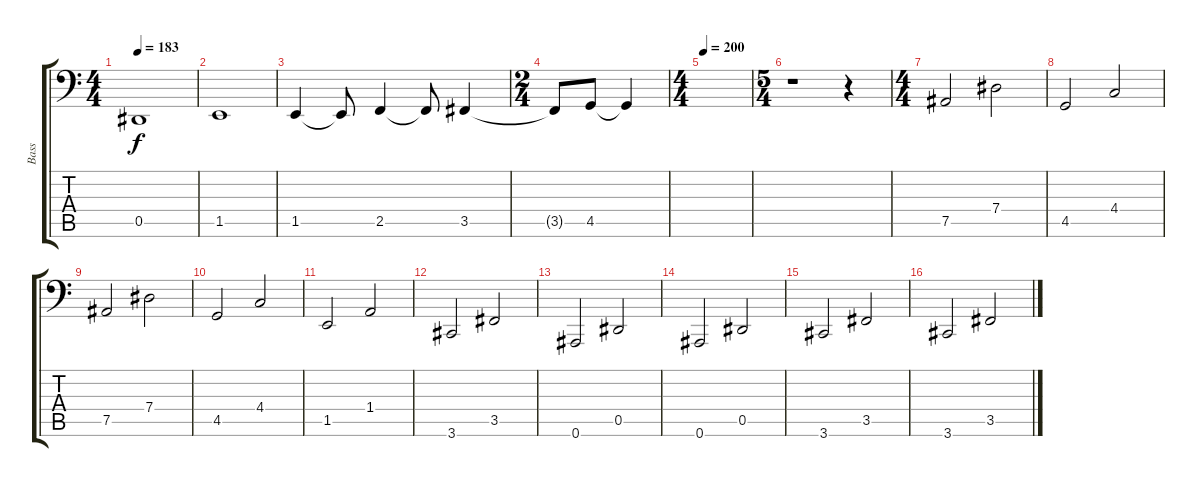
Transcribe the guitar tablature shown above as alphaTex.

\track ("Bass" "Bass") {instrument electricbassfinger}
\staff {score tabs}
\tuning (B2 Gb2 Db2 Ab1 Eb1 Bb0) {hide}
\ts (4 4)
\tempo 183
\clef f4
\ks c
0.5.1{dy f} |
1.5.1 |
1.5.4 1.5{t}.8 2.5.4 2.5{t}.8 3.5.4 |
\ts (2 4)
3.5{t}.8 4.5.8 4.5{t}.4 |
\ts (4 4)
\tempo 200
|
\ts (5 4)
r.1 r.4 |
\ts (4 4)
7.5.2 7.4.2 |
4.5.2 4.4.2 |
7.5.2 7.4.2 |
4.5.2 4.4.2 |
1.5.2 1.4.2 |
3.6.2 3.5.2 |
0.6.2 0.5.2 |
0.6.2 0.5.2 |
3.6.2 3.5.2 |
3.6.2 3.5.2
